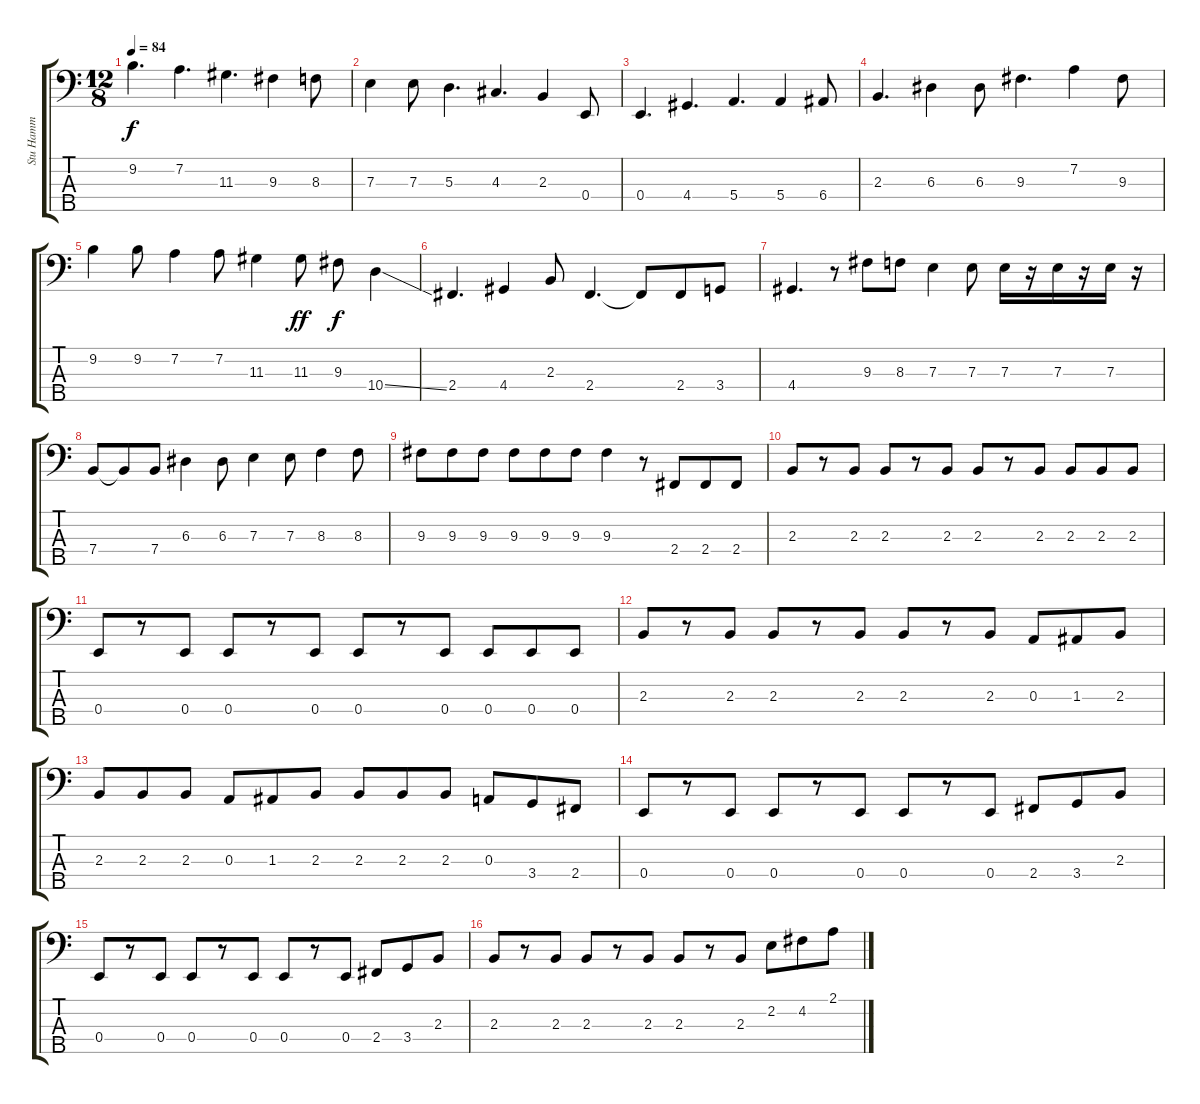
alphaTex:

\track ("Stu Hamm" "Stu Hamm") {instrument electricbassfinger}
\staff {score tabs}
\tuning (G2 D2 A1 E1 B0) {hide}
\ts (12 8)
\tempo 84
\clef f4
\ks c
9.2.4{d dy f} 7.2.4{d} 11.3.4{d} 9.3.4 8.3.8 |
7.3.4 7.3.8 5.3.4{d} 4.3.4{d} 2.3.4 0.4.8 |
0.4.4{d} 4.4.4{d} 5.4.4{d} 5.4.4 6.4.8 |
2.3.4{d} 6.3.4 6.3.8 9.3.4{d} 7.2.4 9.3.8 |
9.2.4 9.2.8 7.2.4 7.2.8 11.3.4 11.3.8{dy ff} 9.3.8{dy f} 10.4{ss}.4 |
2.4.4{d} 4.4.4 2.3.8 2.4.4{d} 2.4{t}.8 2.4.8 3.4.8 |
4.4.4{d} r.8 9.3.8 8.3.8 7.3.4 7.3.8 7.3.16 r.16 7.3.16 r.16 7.3.16 r.16 |
7.4.8 7.4{t}.8 7.4.8 6.3.4 6.3.8 7.3.4 7.3.8 8.3.4 8.3.8 |
9.3.8 9.3.8 9.3.8 9.3.8 9.3.8 9.3.8 9.3.4 r.8 2.4.8 2.4.8 2.4.8 |
2.3.8 r.8 2.3.8 2.3.8 r.8 2.3.8 2.3.8 r.8 2.3.8 2.3.8 2.3.8 2.3.8 |
0.4.8 r.8 0.4.8 0.4.8 r.8 0.4.8 0.4.8 r.8 0.4.8 0.4.8 0.4.8 0.4.8 |
2.3.8 r.8 2.3.8 2.3.8 r.8 2.3.8 2.3.8 r.8 2.3.8 0.3.8 1.3.8 2.3.8 |
2.3.8 2.3.8 2.3.8 0.3.8 1.3.8 2.3.8 2.3.8 2.3.8 2.3.8 0.3.8 3.4.8 2.4.8 |
0.4.8 r.8 0.4.8 0.4.8 r.8 0.4.8 0.4.8 r.8 0.4.8 2.4.8 3.4.8 2.3.8 |
0.4.8 r.8 0.4.8 0.4.8 r.8 0.4.8 0.4.8 r.8 0.4.8 2.4.8 3.4.8 2.3.8 |
2.3.8 r.8 2.3.8 2.3.8 r.8 2.3.8 2.3.8 r.8 2.3.8 2.2.8 4.2.8 2.1.8
